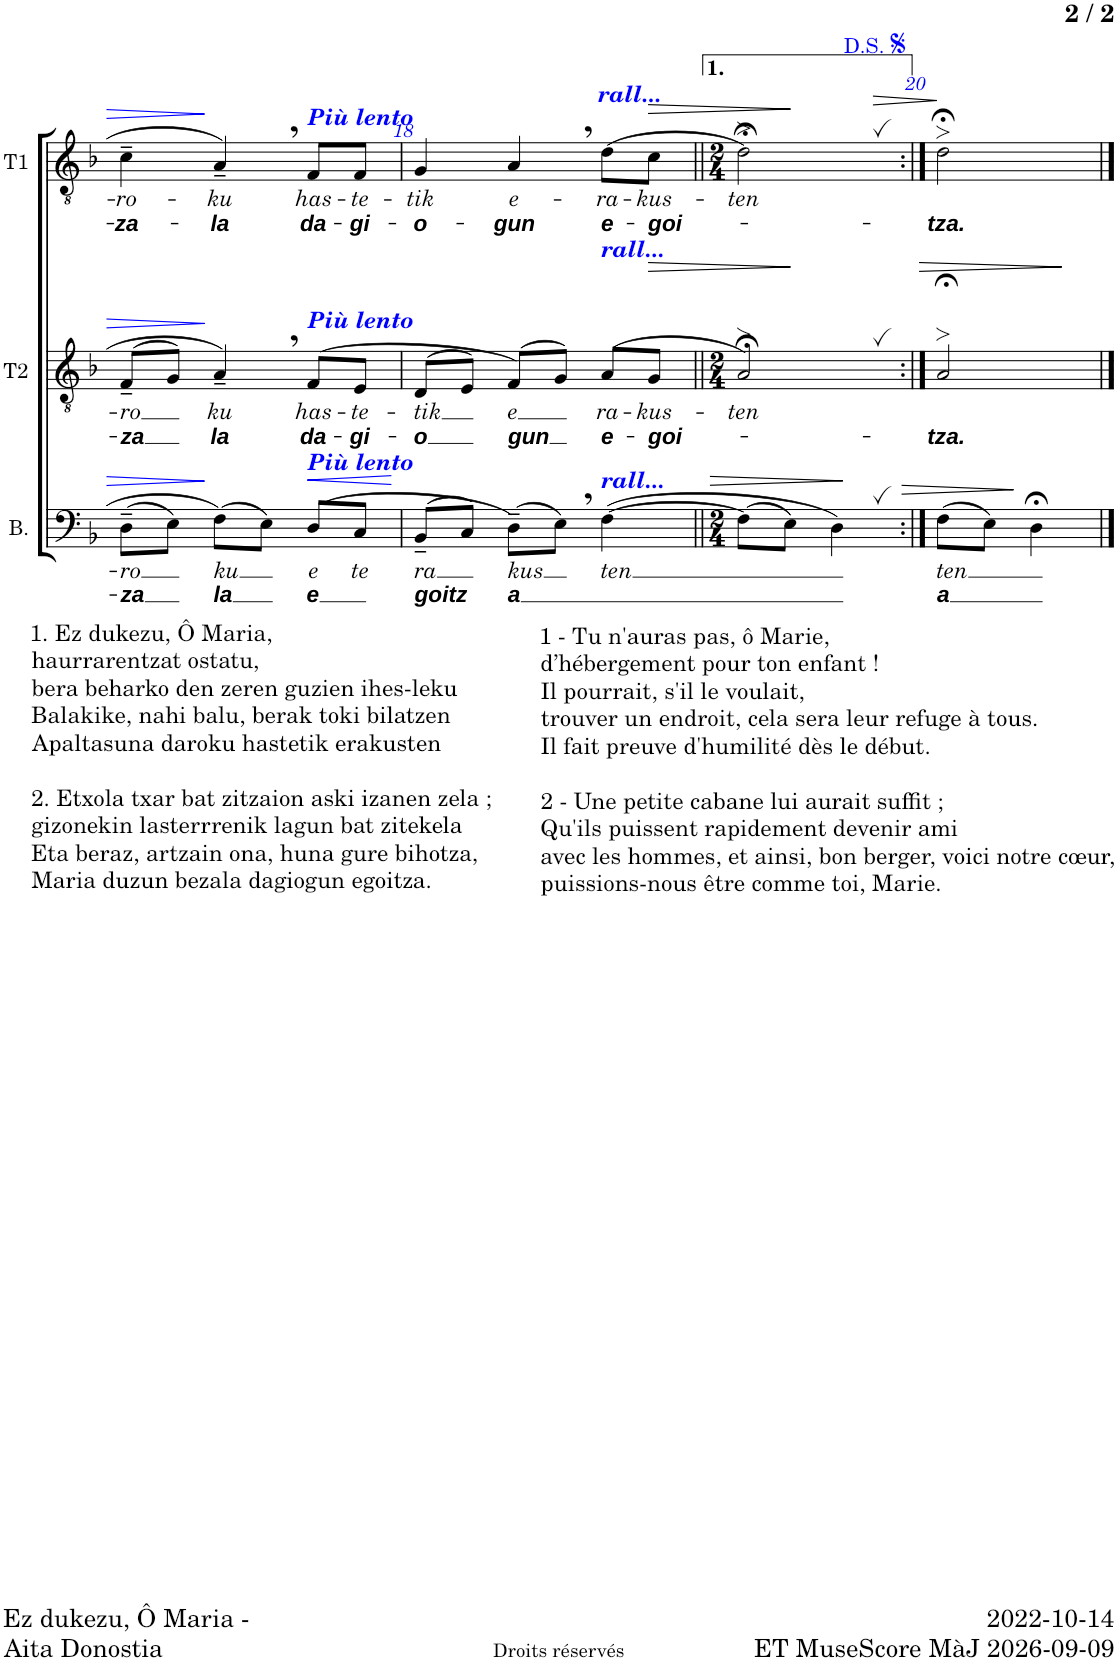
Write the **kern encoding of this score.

**kern	**text	**text	**dynam	**kern	**text	**text	**dynam	**kern	**text	**text	**dynam
*part3	*part3	*part3	*part3	*part2	*part2	*part2	*part2	*part1	*part1	*part1	*part1
*staff3	*staff3	*staff3	*staff3	*staff2	*staff2	*staff2	*staff2	*staff1	*staff1	*staff1	*staff1
*I"Basse	*	*	*	*I"Ténor 2	*	*	*	*I"Ténor 1	*	*	*
*I'B.	*	*	*	*I'T2	*	*	*	*I'T1	*	*	*
!!LO:PB:g=z
*clefF4	*	*	*	*clefGv2	*	*	*	*clefGv2	*	*	*
*k[b-]	*	*	*	*k[b-]	*	*	*	*k[b-]	*	*	*
*M3/4	*	*	*	*M3/4	*	*	*	*M3/4	*	*	*
=17	=17	=17	=17	=17	=17	=17	=17	=17	=17	=17	=17
!	!LO:LY:b	!LO:LY:b	!	!	!LO:LY:b	!LO:LY:b	!	!	!LO:LY:b	!LO:LY:b	!
(8D~\L	-ro	-za	.	(>8F~/L	-ro	-za	.	4c~\	-ro-	-za-	.
8E\J)	.	.	.	8G/J)	.	.	.	.	.	.	.
!	!LO:LY:b	!LO:LY:b	!	!	!LO:LY:b	!LO:LY:b	!	!	!LO:LY:b	!LO:LY:b	!
(8F\L	ku	la	.	4A~,/	ku	la	.	4A~,/	-ku	-la	.
8E\J)	.	.	.	.	.	.	.	.	.	.	.
!	!	!	!	!	!	!	!	!LO:TX:a:Bi:color=#0000FF:t=Più lento	!	!	!
!	!	!	!	!LO:TX:a:Bi:color=#0000FF:t=Più lento	!	!	!	!	!	!	!
!LO:TX:a:Bi:color=#0000FF:t=Più lento	!	!	!	!	!	!	!	!	!	!	!
!	!LO:LY:b	!LO:LY:b	!LO:HP:b	!	!LO:LY:b	!LO:LY:b	!	!	!LO:LY:b	!LO:LY:b	!
(>8D/L	-e	e	<	(>8F/L	has-	da-	.	8F/L	has-	da-	.
!	!LO:LY:b	!	!	!	!LO:LY:b	!LO:LY:b	!	!	!LO:LY:b	!LO:LY:b	!
8C/J	-te	.	.	8E/J	-te-	-gi-	.	8F/J	-te-	-gi-	.
.	.	.	[	.	.	.	.	.	.	.	.
=18	=18	=18	=18	=18	=18	=18	=18	=18	=18	=18	=18
!	!LO:LY:b	!LO:LY:b	!	!	!LO:LY:b	!LO:LY:b	!	!	!LO:LY:b	!LO:LY:b	!
(>8BB-~/L	ra	-goitz	.	(>8D/L	-tik	-o	.	4G/	-tik	-o-	.
8C/J)	.	.	.	8E/J)	.	.	.	.	.	.	.
!	!LO:LY:b	!LO:LY:b	!	!	!LO:LY:b	!LO:LY:b	!	!	!LO:LY:b	!LO:LY:b	!
(8D~\L)	kus	a	.	(>8F/L)	-e	gun	.	4A,/	e-	-gun	.
8E,\J)	.	.	.	8G/J)	.	.	.	.	.	.	.
!	!	!	!	!	!	!	!	!LO:TX:a:Bi:color=#0000FF:t=rall...	!	!	!
!	!	!	!	!LO:TX:a:Bi:color=#0000FF:t=rall...	!	!	!	!	!	!	!
!LO:TX:a:Bi:color=#0000FF:t=rall...	!	!	!	!	!	!	!	!	!	!	!
!	!LO:LY:b	!	!	!	!LO:LY:b	!LO:LY:b	!	!	!LO:LY:b	!LO:LY:b	!
([4F\	-ten	.	.	(>8A/L	ra-	-e-	.	(8d\L	-ra-	e-	.
!	!	!	!	!	!LO:LY:b	!LO:LY:b	!LO:HP:b	!	!LO:LY:b	!LO:LY:b	!LO:HP:b
.	.	.	.	8G/J	-kus-	-goi-	>	8c\J	-kus-	-goi-	>
=19||	=19||	=19||	=19||	=19||	=19||	=19||	=19||	=19||	=19||	=19||	=19||
*M2/4	*	*	*	*M2/4	*	*	*	*M2/4	*	*	*
!	!	!	!LO:HP:b	!	!LO:LY:b	!	!	!	!LO:LY:b	!	!LO:HP:b
(8F\L]	.	.	>	2A;<,>/)	-ten	.	.	2d;<,>\)	-ten	.	>
8E\J)	.	.	.	.	.	.	.	.	.	.	.
!	!	!	!LO:HP:b	!	!	!	!	!	!	!	!
4D,\)	.	.	>	.	.	.	.	.	.	.	.
.	.	.	]	.	.	.	]	.	.	.	]
=20:|!	=20:|!	=20:|!	=20:|!	=20:|!	=20:|!	=20:|!	=20:|!	=20:|!	=20:|!	=20:|!	=20:|!
!	!LO:LY:b	!LO:LY:b	!	!	!	!LO:LY:b	!LO:HP:b	!	!	!LO:LY:b	!
(8F\L	ten	a	.	2A;<>/	.	-tza.	>	2d;<>\	.	-tza.	.
8E\J)	.	.	.	.	.	.	.	.	.	.	.
4D;<\	.	.	]	.	.	.	.	.	.	.	.
.	.	.	.	.	.	.	]	.	.	.	]
==	==	==	==	==	==	==	==	==	==	==	==
*-	*-	*-	*-	*-	*-	*-	*-	*-	*-	*-	*-
